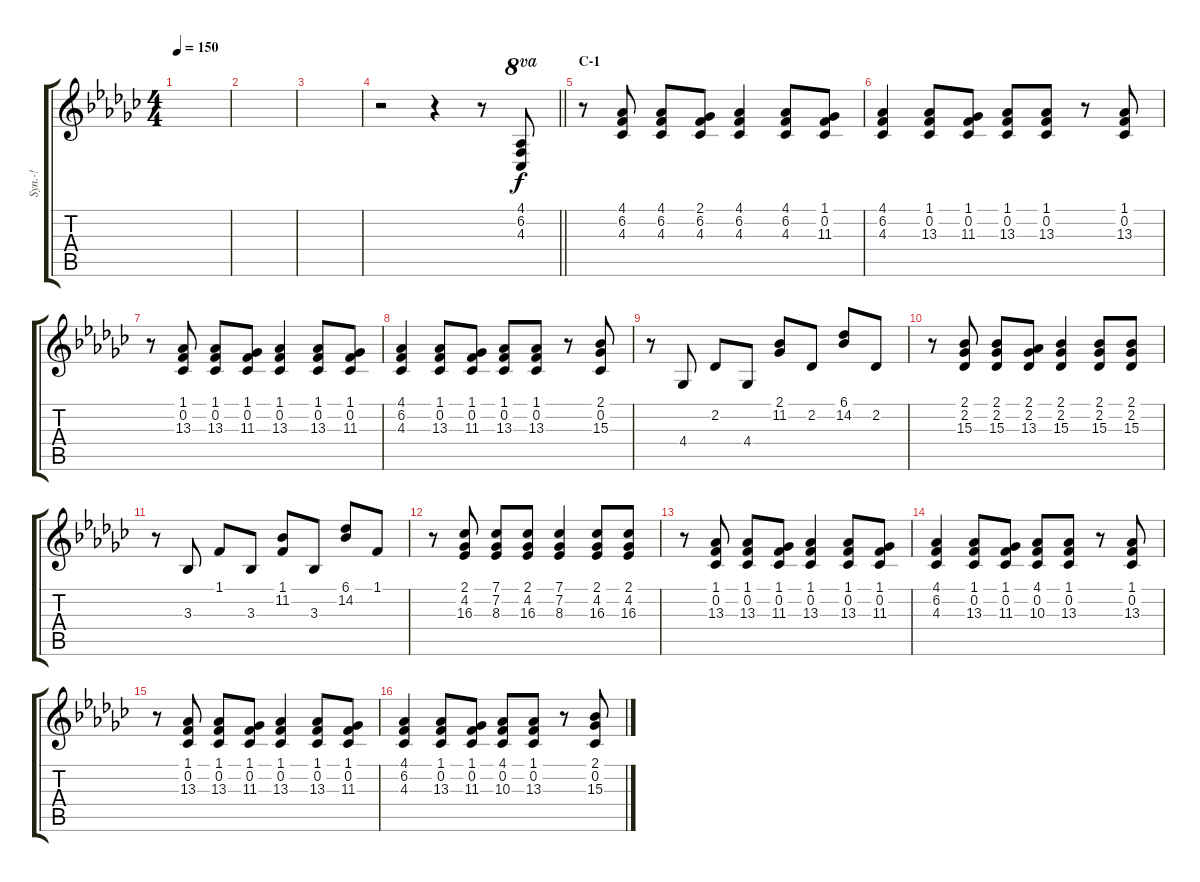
\track ("Syn.-!" "Syn.-!") {instrument lead1square}
\staff {score tabs}
\tuning (E4 B3 G3 D3 A2 E2) {hide}
\ts (4 4)
\tempo 150
\clef g2
\ks gb
|
|
|
\barLineRight lightlight
r.2 r.4 r.8 (4.1 6.2 4.3).8{ot 8va} |
\section ("" "C-1")
r.8 (4.1 6.2 4.3).8 (4.1 6.2 4.3).8 (2.1 6.2 4.3).8 (4.1 6.2 4.3).4 (4.1 6.2 4.3).8 (1.1 0.2 11.3).8 |
(4.1 6.2 4.3).4 (1.1 0.2 13.3).8 (1.1 0.2 11.3).8 (1.1 0.2 13.3).8 (1.1 0.2 13.3).8 r.8 (1.1 0.2 13.3).8 |
r.8 (1.1 0.2 13.3).8 (1.1 0.2 13.3).8 (1.1 0.2 11.3).8 (1.1 0.2 13.3).4 (1.1 0.2 13.3).8 (1.1 0.2 11.3).8 |
(4.1 6.2 4.3).4 (1.1 0.2 13.3).8 (1.1 0.2 11.3).8 (1.1 0.2 13.3).8 (1.1 0.2 13.3).8 r.8 (2.1 0.2 15.3).8 |
r.8 4.4.8 2.2.8 4.4.8 (2.1 11.2).8 2.2.8 (6.1 14.2).8 2.2.8 |
r.8 (2.1 2.2 15.3).8 (2.1 2.2 15.3).8 (2.1 2.2 13.3).8 (2.1 2.2 15.3).4 (2.1 2.2 15.3).8 (2.1 2.2 15.3).8 |
r.8 3.3.8 1.1.8 3.3.8 (1.1 11.2).8 3.3.8 (6.1 14.2).8 1.1.8 |
r.8 (2.1 4.2 16.3).8 (7.1 7.2 8.3).8 (2.1 4.2 16.3).8 (7.1 7.2 8.3).4 (2.1 4.2 16.3).8 (2.1 4.2 16.3).8 |
r.8 (1.1 0.2 13.3).8 (1.1 0.2 13.3).8 (1.1 0.2 11.3).8 (1.1 0.2 13.3).4 (1.1 0.2 13.3).8 (1.1 0.2 11.3).8 |
(4.1 6.2 4.3).4 (1.1 0.2 13.3).8 (1.1 0.2 11.3).8 (4.1 0.2 10.3).8 (1.1 0.2 13.3).8 r.8 (1.1 0.2 13.3).8 |
r.8 (1.1 0.2 13.3).8 (1.1 0.2 13.3).8 (1.1 0.2 11.3).8 (1.1 0.2 13.3).4 (1.1 0.2 13.3).8 (1.1 0.2 11.3).8 |
(4.1 6.2 4.3).4 (1.1 0.2 13.3).8 (1.1 0.2 11.3).8 (4.1 0.2 10.3).8 (1.1 0.2 13.3).8 r.8 (2.1 0.2 15.3).8
